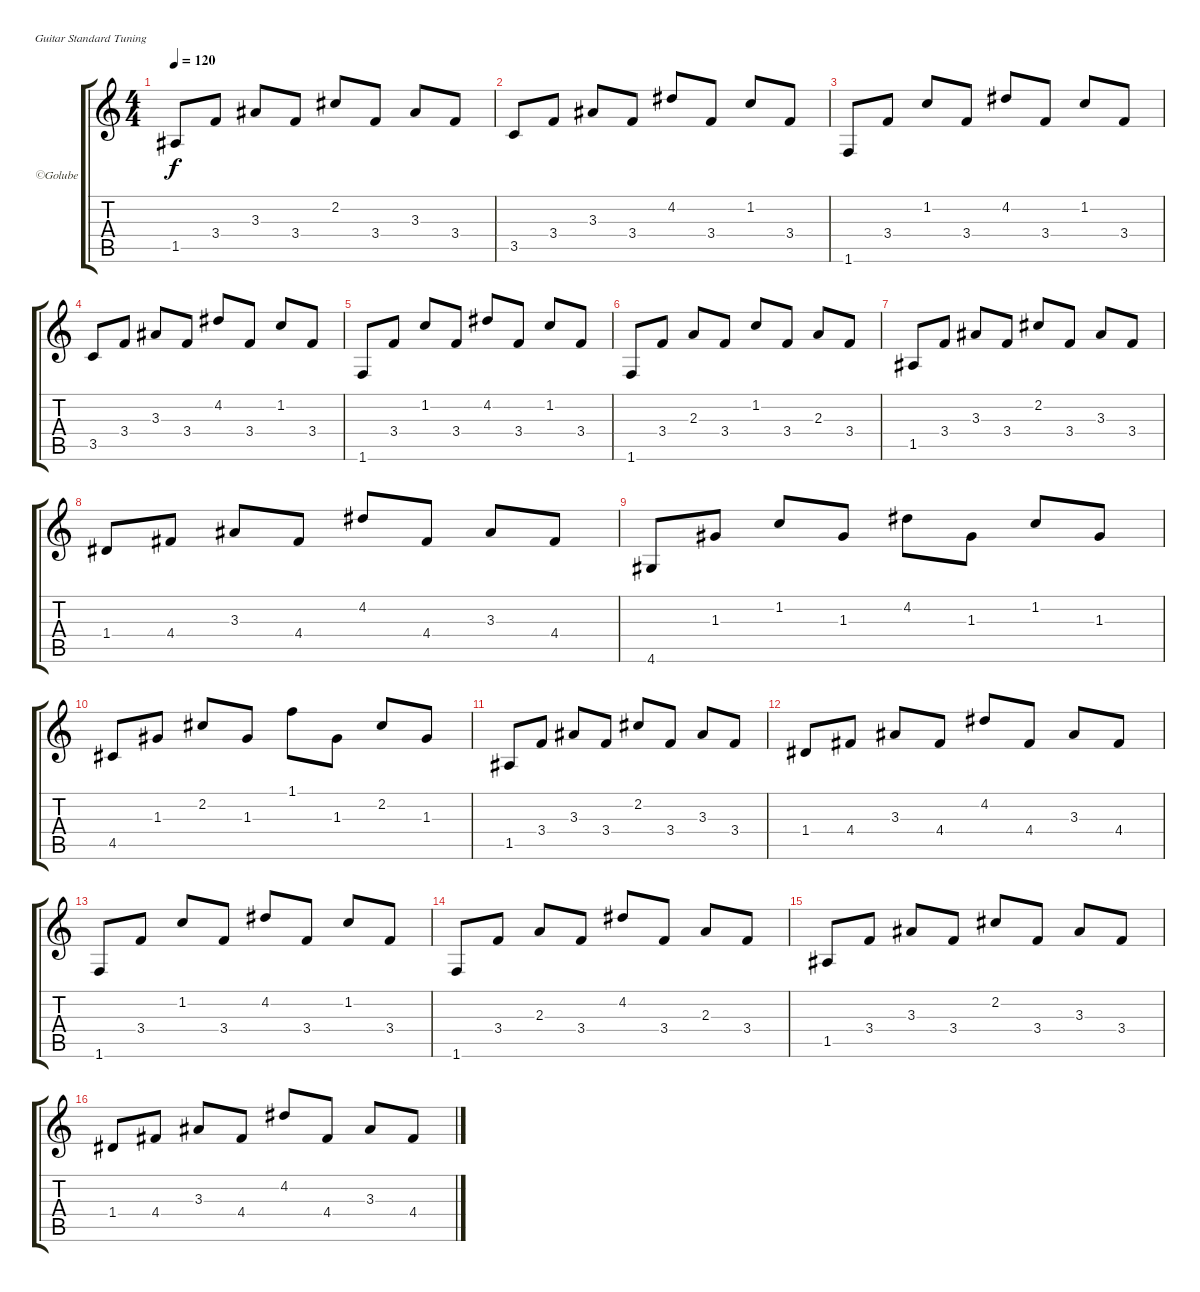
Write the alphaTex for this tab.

\bracketExtendMode groupsimilarinstruments
\firstSystemTrackNameOrientation horizontal
\otherSystemsTrackNameOrientation horizontal
\track (" Golubev Vlad" " ©Golube") {instrument acousticguitarsteel}
\staff {score tabs}
\tuning (E4 B3 G3 D3 A2 E2)
\ts (4 4)
\tempo 120
\clef g2
\ks c
1.5.8{dy f} 3.4.8 3.3.8 3.4.8 2.2.8 3.4.8 3.3.8 3.4.8 |
3.5.8 3.4.8 3.3.8 3.4.8 4.2.8 3.4.8 1.2.8 3.4.8 |
1.6.8 3.4.8 1.2.8 3.4.8 4.2.8 3.4.8 1.2.8 3.4.8 |
3.5.8 3.4.8 3.3.8 3.4.8 4.2.8 3.4.8 1.2.8 3.4.8 |
1.6.8 3.4.8 1.2.8 3.4.8 4.2.8 3.4.8 1.2.8 3.4.8 |
1.6.8 3.4.8 2.3.8 3.4.8 1.2.8 3.4.8 2.3.8 3.4.8 |
1.5.8 3.4.8 3.3.8 3.4.8 2.2.8 3.4.8 3.3.8 3.4.8 |
1.4.8 4.4.8 3.3.8 4.4.8 4.2.8 4.4.8 3.3.8 4.4.8 |
4.6.8 1.3.8 1.2.8 1.3.8 4.2.8 1.3.8 1.2.8 1.3.8 |
4.5.8 1.3.8 2.2.8 1.3.8 1.1.8 1.3.8 2.2.8 1.3.8 |
1.5.8 3.4.8 3.3.8 3.4.8 2.2.8 3.4.8 3.3.8 3.4.8 |
1.4.8 4.4.8 3.3.8 4.4.8 4.2.8 4.4.8 3.3.8 4.4.8 |
1.6.8 3.4.8 1.2.8 3.4.8 4.2.8 3.4.8 1.2.8 3.4.8 |
1.6.8 3.4.8 2.3.8 3.4.8 4.2.8 3.4.8 2.3.8 3.4.8 |
1.5.8 3.4.8 3.3.8 3.4.8 2.2.8 3.4.8 3.3.8 3.4.8 |
1.4.8 4.4.8 3.3.8 4.4.8 4.2.8 4.4.8 3.3.8 4.4.8
